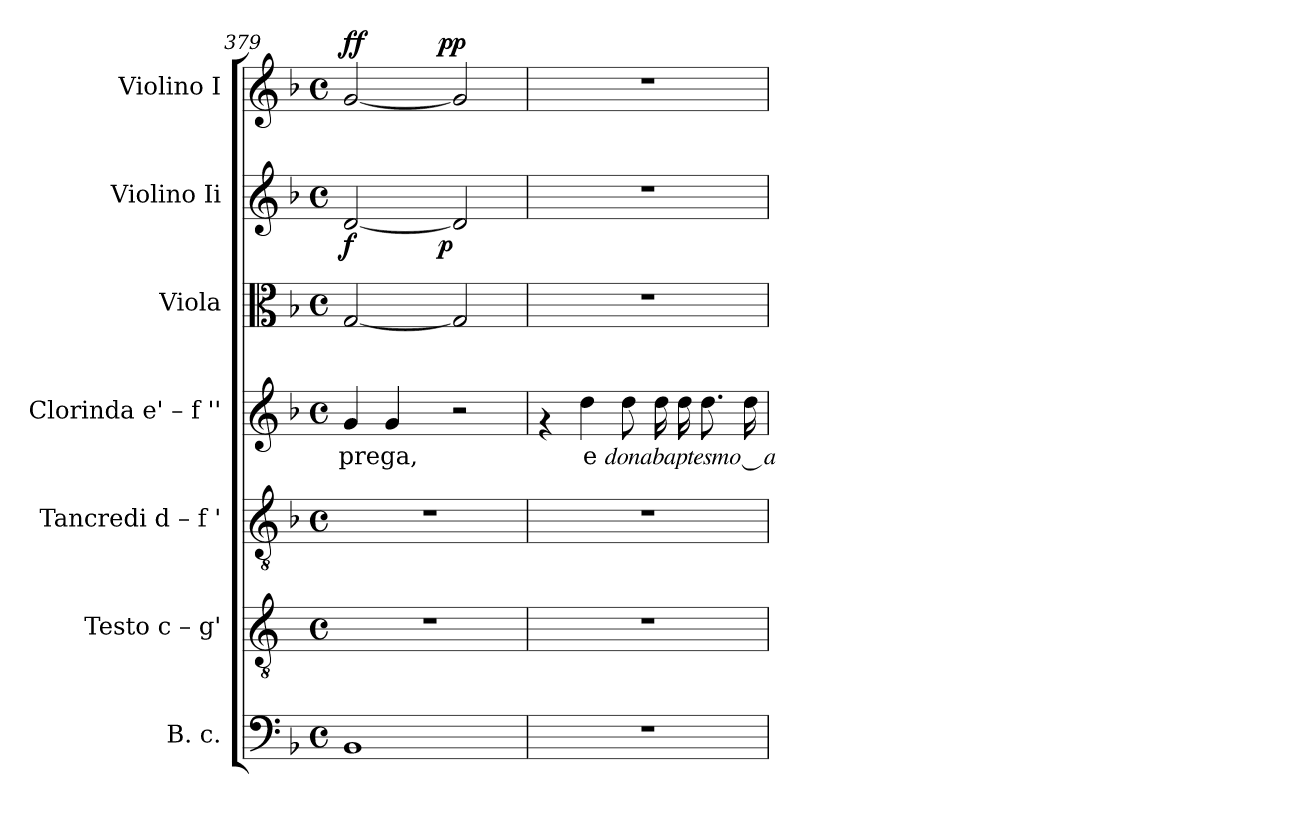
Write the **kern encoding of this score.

**kern	**kern	**kern	**kern	**text	**kern	**kern	**dynam	**kern	**text	**dynam
*part7	*part6	*part5	*part4	*part4	*part3	*part2	*part2	*part1	*part1	*part1
*staff7	*staff6	*staff5	*staff4	*staff4	*staff3	*staff2	*staff2	*staff1	*staff1	*staff1
*I"B. c.	*I"Testo  c – g'	*I"Tancredi  d – f '	*I"Clorinda  e' – f ''	*	*I"Viola	*I"Violino Ii	*	*I"Violino I	*	*
*clefF4	*clefGv2	*clefGv2	*clefG2	*	*clefC3	*clefG2	*	*clefG2	*	*
*k[b-]	*k[]	*k[b-]	*k[b-]	*	*k[b-]	*k[b-]	*	*k[b-]	*	*
*F:	*C:	*F:	*F:	*	*F:	*F:	*	*F:	*	*
*M4/4	*M4/4	*M4/4	*M4/4	*	*M4/4	*M4/4	*	*M4/4	*	*
*met(c)	*met(c)	*met(c)	*met(c)	*	*met(c)	*met(c)	*	*met(c)	*	*
=379	=379	=379	=379	=379	=379	=379	=379	=379	=379	=379
!	!	!	!	!LO:LY:b:cj	!	!	!LO:DY:b	!	!LO:LY:b:cj	!LO:DY:a
!	!	!	!	!	!	!	!	!	!	!LO:DY:n=1:b
*	*	*	*	*	*	*^	*	*^	*	*
1BB-	1r	1r	4g/	prega,	[<2G/	[<2d/	4ryy	f	[<2g/	4ryy	.	f f
!	!	!	!	!LO:LY:b:cj	!	!	!	!	!	!	!	!
.	.	.	4g/	.	.	.	8ryy	.	.	8ryy	.	.
.	.	.	.	.	.	.	16ryy	.	.	16ryy	.	.
.	.	.	.	.	.	.	64ryy	.	.	64ryy	.	.
!	!	!	!	!	!	!	!	!LO:DY:b	!	!	!	!LO:DY:n=2:a
!	!	!	!	!	!	!	!	!	!	!	!	!LO:DY:n=3:b
.	.	.	.	.	.	.	2ryy	p	.	2ryy	.	p p
!	!	!	!	!	!	!	!	!	!	!	!LO:LY:b:cj	!
.	.	.	2r	.	2G/]	2d/]	.	.	2g/]	.	.	.
.	.	.	.	.	.	.	32.ryy	.	.	32.ryy	.	.
*	*	*	*	*	*	*v	*v	*	*	*	*	*
*	*	*	*	*	*	*	*	*v	*v	*	*
=380	=380	=380	=380	=380	=380	=380	=380	=380	=380	=380
1r	1r	1r	4rf	.	1r	1r	.	1r	.	.
!	!	!	!	!LO:LY:b:cj	!	!	!	!	!	!
.	.	.	4dd\	e	.	.	.	.	.	.
!	!	!	!	!LO:LY:b:cj	!	!	!	!	!	!
.	.	.	8dd\	donabaptesmo‿a	.	.	.	.	.	.
!	!	!	!	!LO:LY:b:cj	!	!	!	!	!	!
.	.	.	16dd\	.	.	.	.	.	.	.
!	!	!	!	!LO:LY:b:cj	!	!	!	!	!	!
.	.	.	16dd\	.	.	.	.	.	.	.
!	!	!	!	!LO:LY:b:cj	!	!	!	!	!	!
.	.	.	8.dd\	.	.	.	.	.	.	.
!	!	!	!	!LO:LY:b:cj	!	!	!	!	!	!
.	.	.	16dd\	.	.	.	.	.	.	.
=	=	=	=	=	=	=	=	=	=	=
*-	*-	*-	*-	*-	*-	*-	*-	*-	*-	*-
